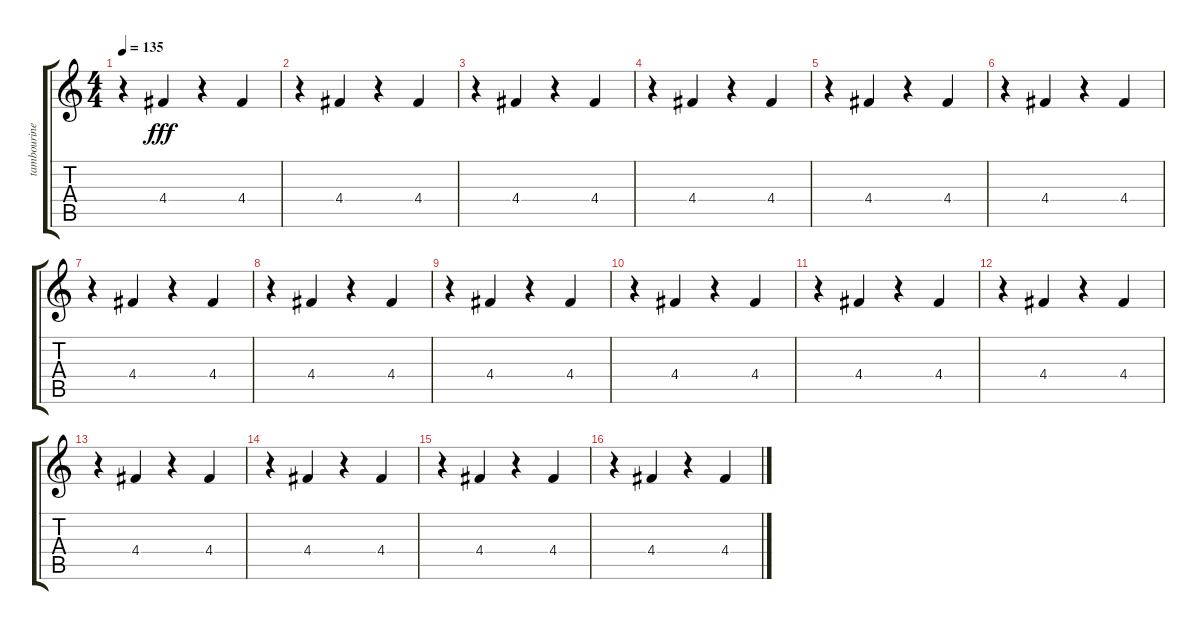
\track ("tambourine" "tambourine") {instrument acousticguitarsteel}
\staff {score tabs}
\tuning (E4 B3 G3 D3 A2 E2) {hide}
\ts (4 4)
\tempo 135
\clef g2
\ks c
r.4{dy fff} 4.4.4 r.4 4.4.4 |
r.4 4.4.4 r.4 4.4.4 |
r.4 4.4.4 r.4 4.4.4 |
r.4 4.4.4 r.4 4.4.4 |
r.4 4.4.4 r.4 4.4.4 |
r.4 4.4.4 r.4 4.4.4 |
r.4 4.4.4 r.4 4.4.4 |
r.4 4.4.4 r.4 4.4.4 |
r.4 4.4.4 r.4 4.4.4 |
r.4 4.4.4 r.4 4.4.4 |
r.4 4.4.4 r.4 4.4.4 |
r.4 4.4.4 r.4 4.4.4 |
r.4 4.4.4 r.4 4.4.4 |
r.4 4.4.4 r.4 4.4.4 |
r.4 4.4.4 r.4 4.4.4 |
r.4 4.4.4 r.4 4.4.4
